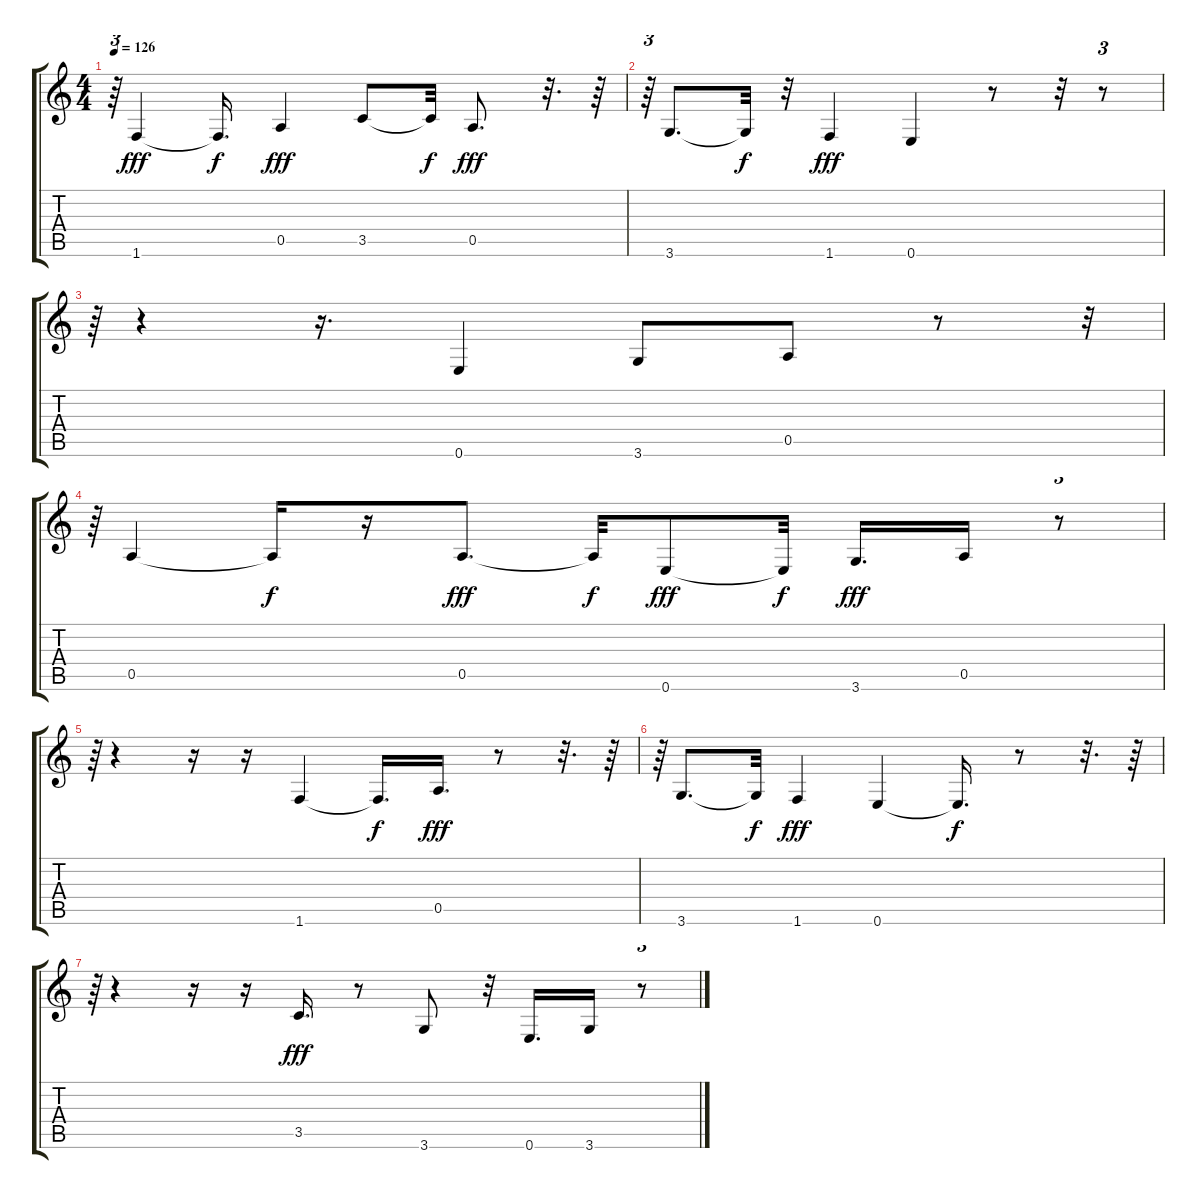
\track "" {instrument electricbasspick}
\staff {score tabs}
\tuning (E4 B3 G3 D3 A2 E2) {hide}
\ts (4 4)
\tempo 126
\clef g2
\ks c
r.64{tu (3 2) dy fff} 1.6.4 1.6{t}.16{d dy f} 0.5.4{dy fff} 3.5.8 3.5{t}.32{dy f} 0.5.8{d dy fff} r.32{d} r.64 |
r.64{tu (3 2)} 3.6.8{d} 3.6{t}.32{dy f} r.32 1.6.4{dy fff} 0.6.4 r.8 r.32 r.8{tu (3 2)} |
r.64{tu (3 2)} r.4 r.16{d} 0.6.4 3.6.8 0.5.8 r.8 r.32{tu (3 2)} |
r.64{tu (3 2)} 0.5.4 0.5{t}.16{dy f} r.16 0.5.8{d dy fff} 0.5{t}.32{dy f} 0.6.8{dy fff} 0.6{t}.32{dy f} 3.6.16{d dy fff} 0.5.16 r.8{tu (3 2)} |
r.64{tu (3 2)} r.4 r.16 r.16 1.6.4 1.6{t}.16{d dy f} 0.5.16{d dy fff} r.8 r.32{d} r.64 |
r.64{tu (3 2)} 3.6.8{d} 3.6{t}.32{dy f} 1.6.4{dy fff} 0.6.4 0.6{t}.16{d dy f} r.8 r.32{d} r.64 |
r.64{tu (3 2)} r.4 r.16 r.16 3.5.16{d dy fff} r.8 3.6.8 r.32 0.6.16{d} 3.6.16 r.8{tu (3 2)}
